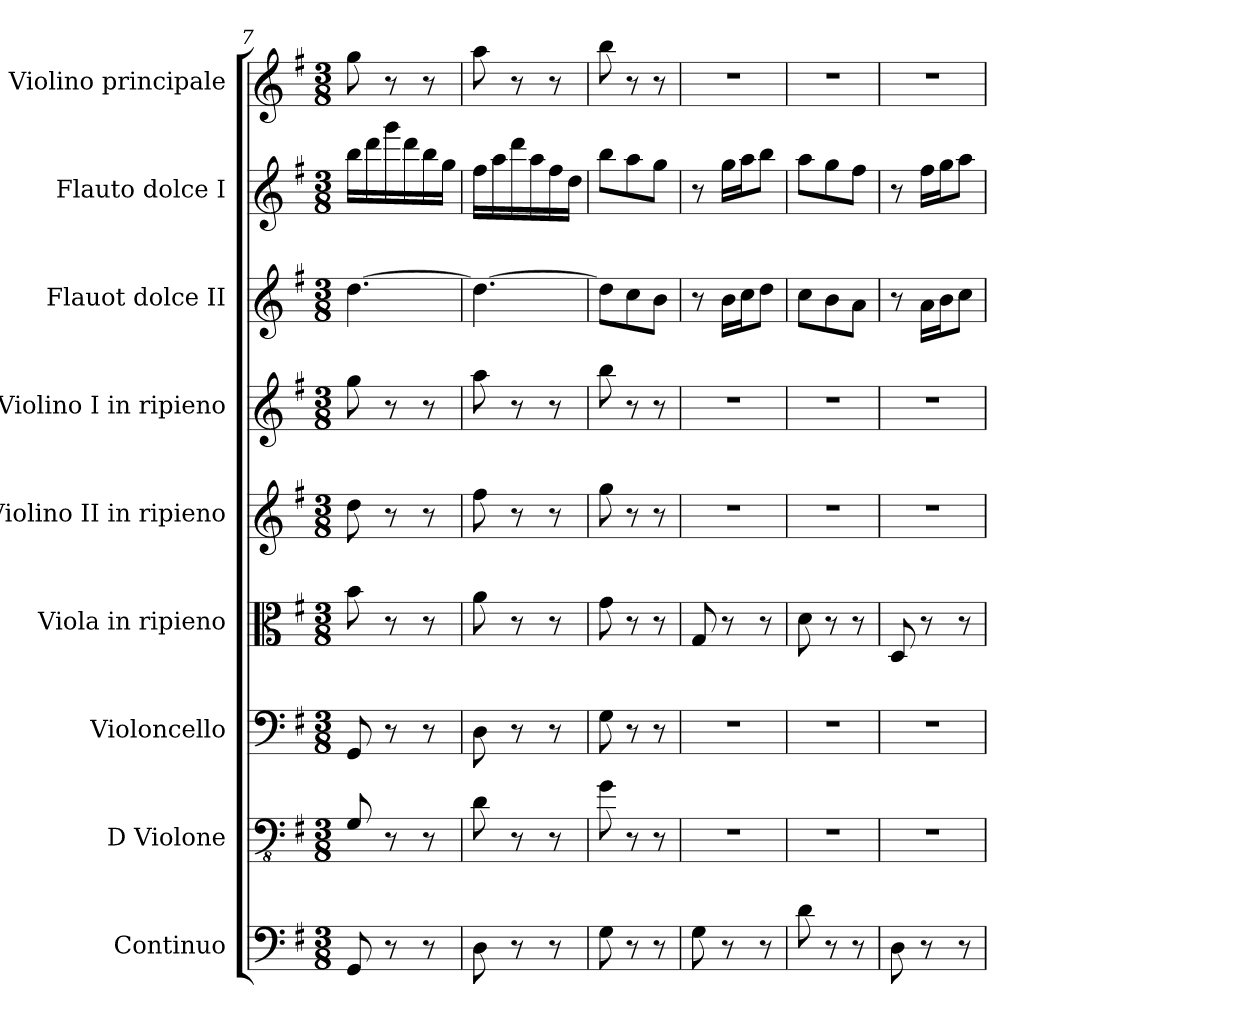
**kern	**kern	**kern	**kern	**kern	**kern	**kern	**kern	**kern
*part9	*part8	*part7	*part6	*part5	*part4	*part3	*part2	*part1
*staff9	*staff8	*staff7	*staff6	*staff5	*staff4	*staff3	*staff2	*staff1
*I"Continuo	*I"D Violone	*I"Violoncello	*I"Viola in ripieno	*I"Violino II in ripieno	*I"Violino I in ripieno	*I"Flauot dolce II	*I"Flauto dolce I	*I"Violino principale
*I'Cont.	*I'D Vne.	*I'Vc.	*I'Vla.	*I'Vln. II	*I'Vln. I	*I'Fl. II	*I'Fl. I	*I'Vln. p.
!!LO:PB:g=z
*clefF4	*clefFv4	*clefF4	*clefC3	*clefG2	*clefG2	*clefG2	*clefG2	*clefG2
*	*ITrd7c12	*	*	*	*	*	*	*
*k[f#]	*k[f#]	*k[f#]	*k[f#]	*k[f#]	*k[f#]	*k[f#]	*k[f#]	*k[f#]
*M3/8	*M3/8	*M3/8	*M3/8	*M3/8	*M3/8	*M3/8	*M3/8	*M3/8
=7	=7	=7	=7	=7	=7	=7	=7	=7
8GG/	8GGG/	8GG/	8b\	8dd\	8gg\	[4.dd\	16bb\LL	8gg\
.	.	.	.	.	.	.	16ddd\	.
8r	8r	8r	8r	8r	8r	.	16ggg\	8r
.	.	.	.	.	.	.	16ddd\	.
8r	8r	8r	8r	8r	8r	.	16bb\	8r
.	.	.	.	.	.	.	16gg\JJ	.
=8	=8	=8	=8	=8	=8	=8	=8	=8
8D\	8DD\	8D\	8a\	8ff#\	8aa\	4.dd\_	16ff#\LL	8aa\
.	.	.	.	.	.	.	16aa\	.
8r	8r	8r	8r	8r	8r	.	16ddd\	8r
.	.	.	.	.	.	.	16aa\	.
8r	8r	8r	8r	8r	8r	.	16ff#\	8r
.	.	.	.	.	.	.	16dd\JJ	.
=9	=9	=9	=9	=9	=9	=9	=9	=9
8G\	8GG\	8G\	8g\	8gg\	8bb\	8dd\L]	8bb\L	8bb\
8r	8r	8r	8r	8r	8r	8cc\	8aa\	8r
8r	8r	8r	8r	8r	8r	8b\J	8gg\J	8r
=10	=10	=10	=10	=10	=10	=10	=10	=10
8G\	4.r	4.r	8G/	4.r	4.r	8r	8r	4.r
8r	.	.	8r	.	.	16b\LL	16gg\LL	.
.	.	.	.	.	.	16cc\J	16aa\J	.
8r	.	.	8r	.	.	8dd\J	8bb\J	.
=11	=11	=11	=11	=11	=11	=11	=11	=11
8d\	4.r	4.r	8d\	4.r	4.r	8cc\L	8aa\L	4.r
8r	.	.	8r	.	.	8b\	8gg\	.
8r	.	.	8r	.	.	8a\J	8ff#\J	.
=12	=12	=12	=12	=12	=12	=12	=12	=12
8D\	4.r	4.r	8D/	4.r	4.r	8r	8r	4.r
8r	.	.	8r	.	.	16a\LL	16ff#\LL	.
.	.	.	.	.	.	16b\J	16gg\J	.
8r	.	.	8r	.	.	8cc\J	8aa\J	.
=	=	=	=	=	=	=	=	=
*-	*-	*-	*-	*-	*-	*-	*-	*-
